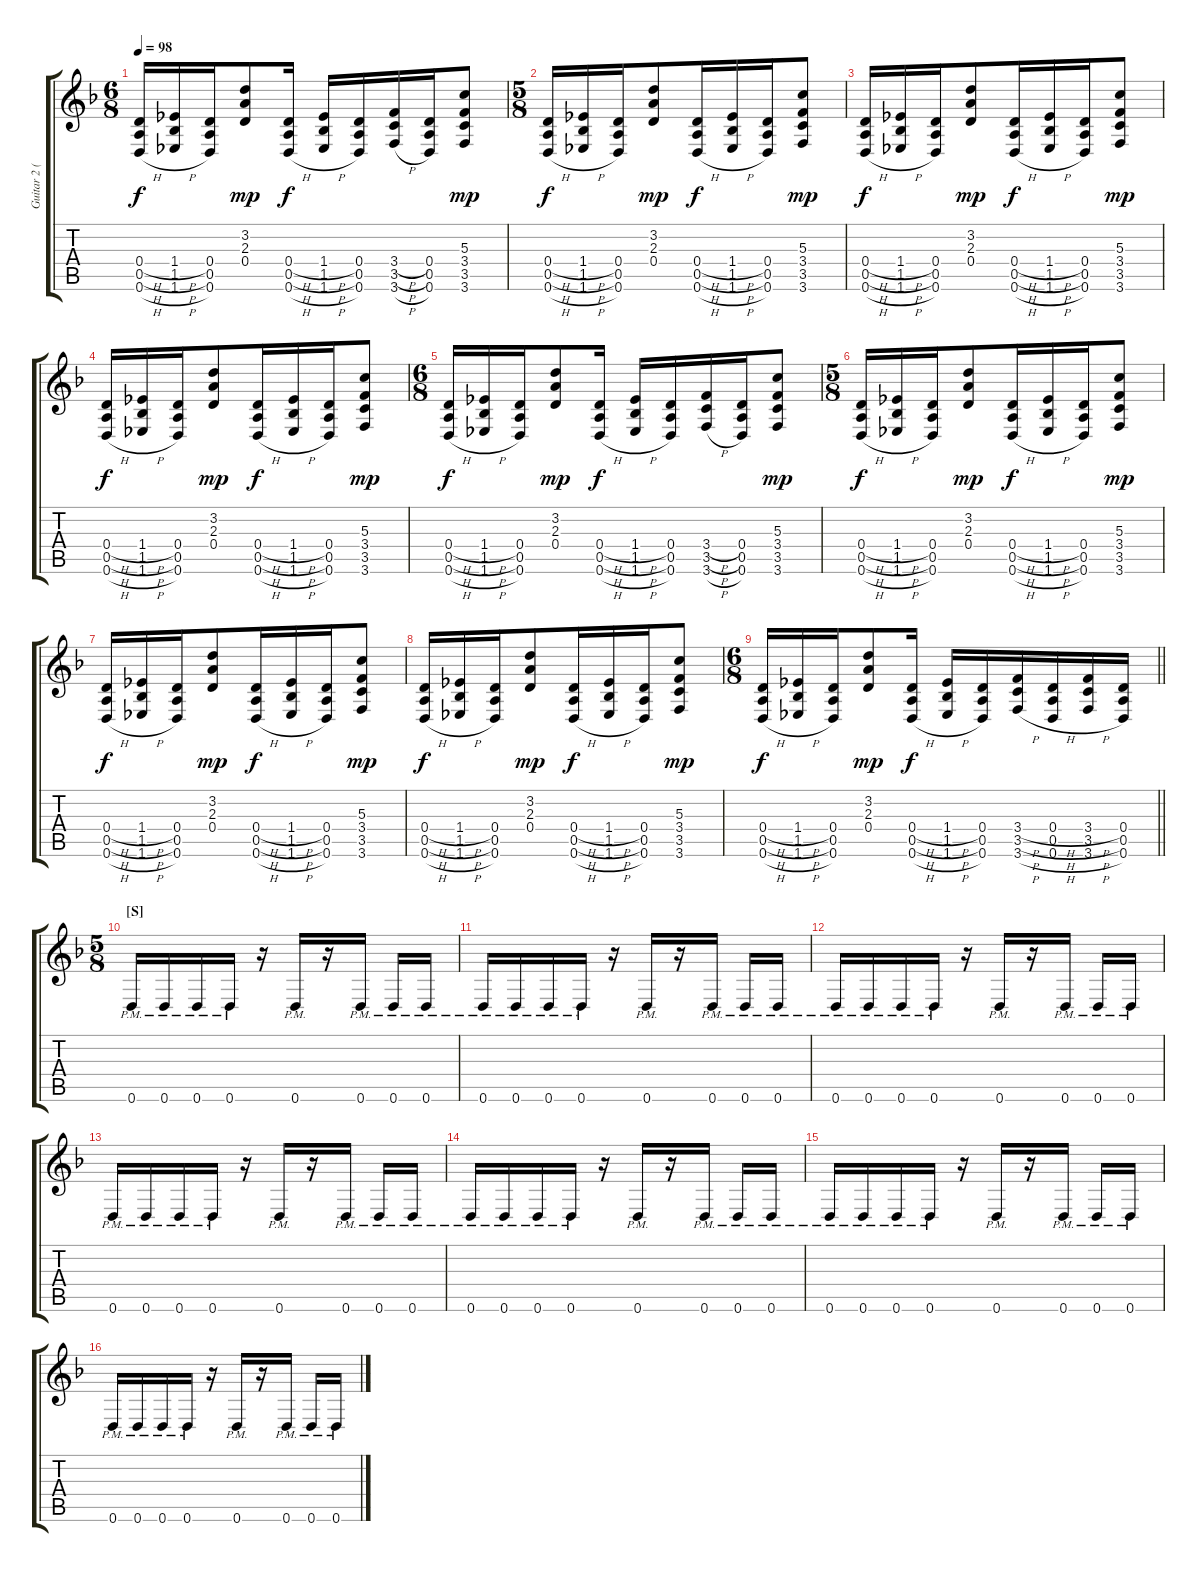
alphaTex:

\track ("Guitar 2 (right)" "Guitar 2 (") {instrument distortionguitar}
\staff {score tabs}
\tuning (E4 B3 G3 D3 A2 D2) {hide}
\ts (6 8)
\tempo 98
\clef g2
\ks dminor
(0.4{h} 0.5{h} 0.6{h}).16{dy f} (1.4{h} 1.5{h} 1.6{h}).16 (0.4 0.5 0.6).16 (3.2 2.3 0.4).8{dy mp beam merge} (0.4{h} 0.5{h} 0.6{h}).16{dy f beam split} (1.4{h} 1.5{h} 1.6{h}).16 (0.4 0.5 0.6).16 (3.4{h} 3.5{h} 3.6{h}).16 (0.4 0.5 0.6).16 (5.3 3.4 3.5 3.6).8{dy mp} |
\ts (5 8)
(0.4{h} 0.5{h} 0.6{h}).16{dy f} (1.4{h} 1.5{h} 1.6{h}).16{beam merge} (0.4 0.5 0.6).16 (3.2 2.3 0.4).8{dy mp} (0.4{h} 0.5{h} 0.6{h}).16{dy f beam merge} (1.4{h} 1.5{h} 1.6{h}).16 (0.4 0.5 0.6).16{beam merge} (5.3 3.4 3.5 3.6).8{dy mp} |
(0.4{h} 0.5{h} 0.6{h}).16{dy f} (1.4{h} 1.5{h} 1.6{h}).16{beam merge} (0.4 0.5 0.6).16 (3.2 2.3 0.4).8{dy mp} (0.4{h} 0.5{h} 0.6{h}).16{dy f beam merge} (1.4{h} 1.5{h} 1.6{h}).16 (0.4 0.5 0.6).16{beam merge} (5.3 3.4 3.5 3.6).8{dy mp} |
(0.4{h} 0.5{h} 0.6{h}).16{dy f} (1.4{h} 1.5{h} 1.6{h}).16{beam merge} (0.4 0.5 0.6).16 (3.2 2.3 0.4).8{dy mp} (0.4{h} 0.5{h} 0.6{h}).16{dy f beam merge} (1.4{h} 1.5{h} 1.6{h}).16 (0.4 0.5 0.6).16{beam merge} (5.3 3.4 3.5 3.6).8{dy mp} |
\ts (6 8)
(0.4{h} 0.5{h} 0.6{h}).16{dy f} (1.4{h} 1.5{h} 1.6{h}).16 (0.4 0.5 0.6).16 (3.2 2.3 0.4).8{dy mp beam merge} (0.4{h} 0.5{h} 0.6{h}).16{dy f beam split} (1.4{h} 1.5{h} 1.6{h}).16 (0.4 0.5 0.6).16 (3.4{h} 3.5{h} 3.6{h}).16 (0.4 0.5 0.6).16 (5.3 3.4 3.5 3.6).8{dy mp} |
\ts (5 8)
(0.4{h} 0.5{h} 0.6{h}).16{dy f} (1.4{h} 1.5{h} 1.6{h}).16{beam merge} (0.4 0.5 0.6).16 (3.2 2.3 0.4).8{dy mp} (0.4{h} 0.5{h} 0.6{h}).16{dy f beam merge} (1.4{h} 1.5{h} 1.6{h}).16 (0.4 0.5 0.6).16{beam merge} (5.3 3.4 3.5 3.6).8{dy mp} |
(0.4{h} 0.5{h} 0.6{h}).16{dy f} (1.4{h} 1.5{h} 1.6{h}).16{beam merge} (0.4 0.5 0.6).16 (3.2 2.3 0.4).8{dy mp} (0.4{h} 0.5{h} 0.6{h}).16{dy f beam merge} (1.4{h} 1.5{h} 1.6{h}).16 (0.4 0.5 0.6).16{beam merge} (5.3 3.4 3.5 3.6).8{dy mp} |
(0.4{h} 0.5{h} 0.6{h}).16{dy f} (1.4{h} 1.5{h} 1.6{h}).16{beam merge} (0.4 0.5 0.6).16 (3.2 2.3 0.4).8{dy mp} (0.4{h} 0.5{h} 0.6{h}).16{dy f beam merge} (1.4{h} 1.5{h} 1.6{h}).16 (0.4 0.5 0.6).16{beam merge} (5.3 3.4 3.5 3.6).8{dy mp} |
\ts (6 8)
\barLineRight lightlight
(0.4{h} 0.5{h} 0.6{h}).16{dy f} (1.4{h} 1.5{h} 1.6{h}).16 (0.4 0.5 0.6).16 (3.2 2.3 0.4).8{dy mp beam merge} (0.4{h} 0.5{h} 0.6{h}).16{dy f beam split} (1.4{h} 1.5{h} 1.6{h}).16 (0.4 0.5 0.6).16 (3.4{h} 3.5{h} 3.6{h}).16 (0.4{h} 0.5{h} 0.6{h}).16 (3.4{h} 3.5{h} 3.6{h}).16 (0.4 0.5 0.6).16 |
\ts (5 8)
\section ("" "[S]")
0.6{pm}.16 0.6{pm}.16{beam merge} 0.6{pm}.16 0.6{pm}.16{beam split} r.16 0.6{pm}.16{beam merge} r.16 0.6{pm}.16{beam split} 0.6{pm}.16 0.6{pm}.16 |
0.6{pm}.16 0.6{pm}.16{beam merge} 0.6{pm}.16 0.6{pm}.16{beam split} r.16 0.6{pm}.16{beam merge} r.16 0.6{pm}.16{beam split} 0.6{pm}.16 0.6{pm}.16 |
0.6{pm}.16 0.6{pm}.16{beam merge} 0.6{pm}.16 0.6{pm}.16{beam split} r.16 0.6{pm}.16{beam merge} r.16 0.6{pm}.16{beam split} 0.6{pm}.16 0.6{pm}.16 |
0.6{pm}.16 0.6{pm}.16{beam merge} 0.6{pm}.16 0.6{pm}.16{beam split} r.16 0.6{pm}.16{beam merge} r.16 0.6{pm}.16{beam split} 0.6{pm}.16 0.6{pm}.16 |
0.6{pm}.16 0.6{pm}.16{beam merge} 0.6{pm}.16 0.6{pm}.16{beam split} r.16 0.6{pm}.16{beam merge} r.16 0.6{pm}.16{beam split} 0.6{pm}.16 0.6{pm}.16 |
0.6{pm}.16 0.6{pm}.16{beam merge} 0.6{pm}.16 0.6{pm}.16{beam split} r.16 0.6{pm}.16{beam merge} r.16 0.6{pm}.16{beam split} 0.6{pm}.16 0.6{pm}.16 |
0.6{pm}.16 0.6{pm}.16{beam merge} 0.6{pm}.16 0.6{pm}.16{beam split} r.16 0.6{pm}.16{beam merge} r.16 0.6{pm}.16{beam split} 0.6{pm}.16 0.6{pm}.16
